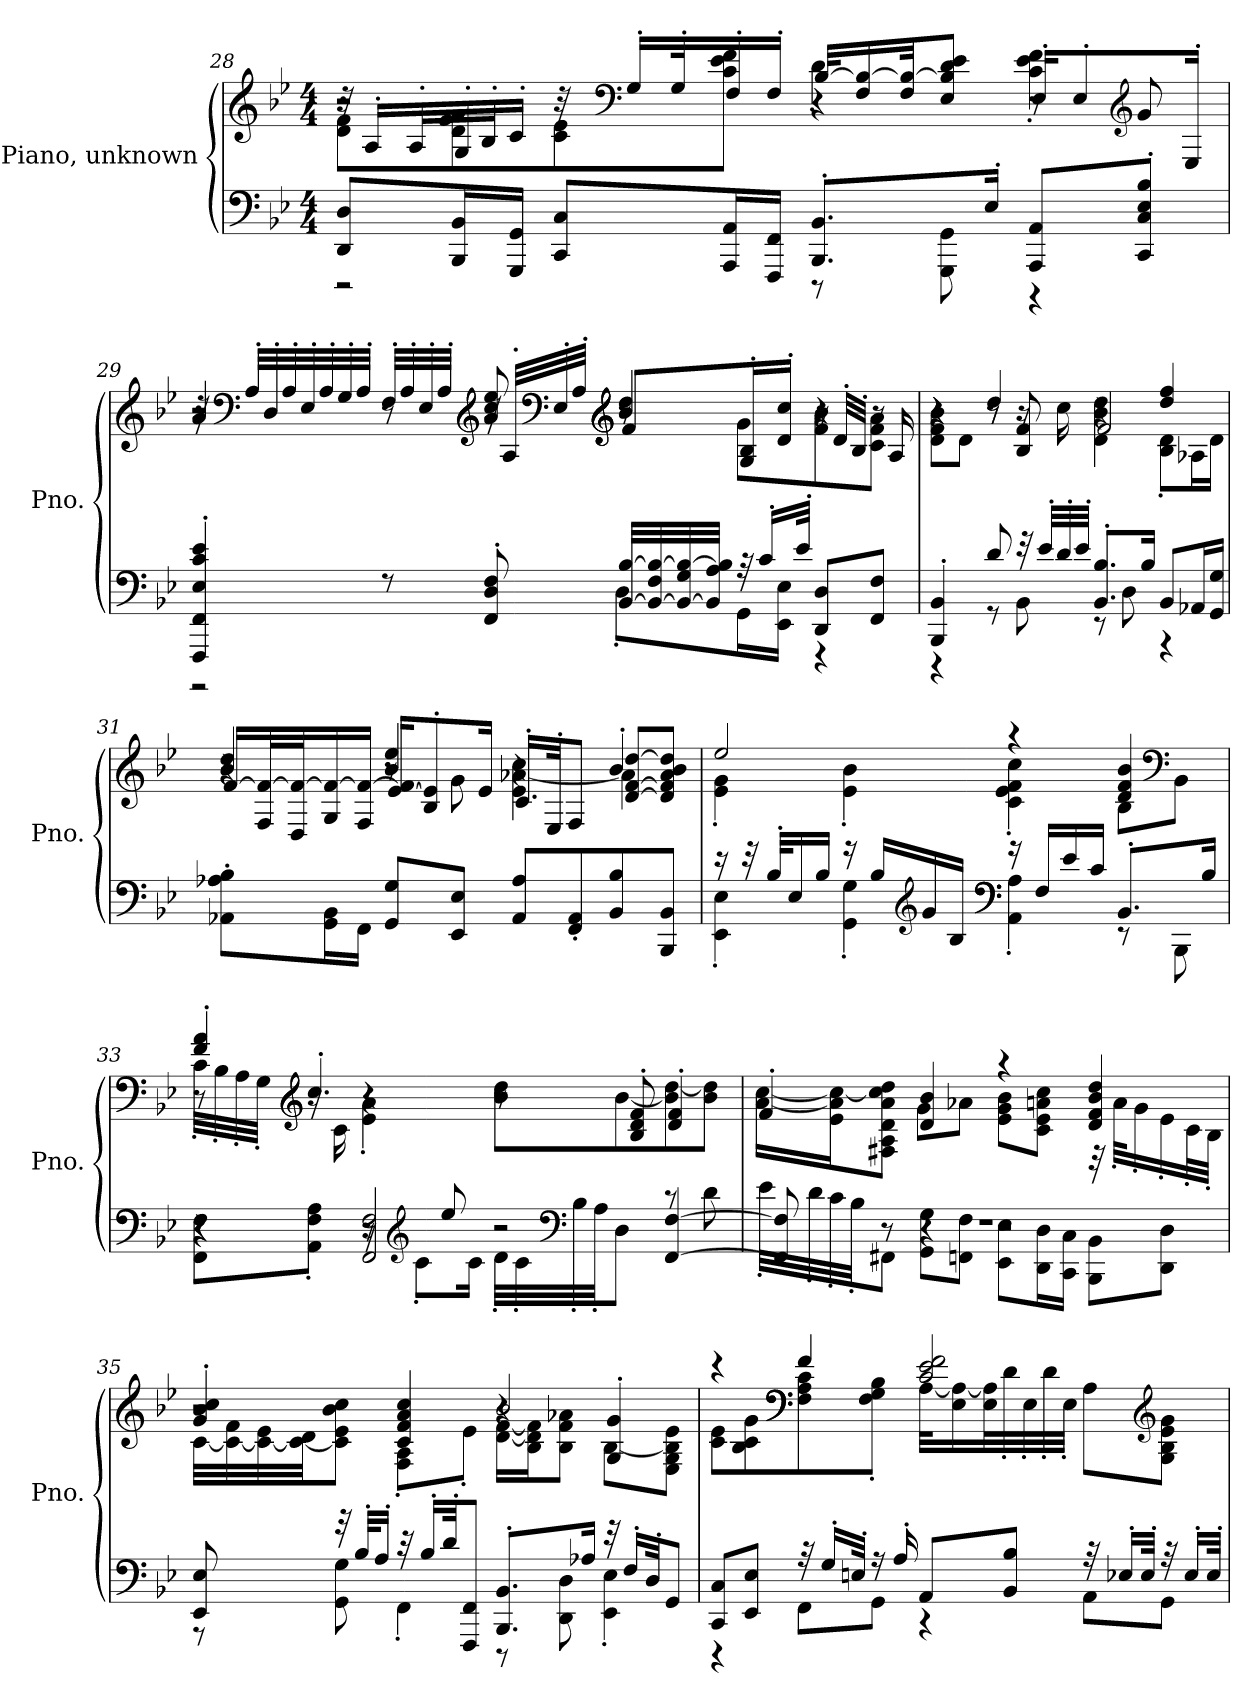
**kern	**kern
*part1	*part1
*staff2	*staff1
*I"Piano, unknown	*
*I'Pno.	*
!!LO:LB:g=z
*clefF4	*clefG2
*k[b-e-]	*k[b-e-]
*M4/4	*M4/4
=28	=28
*^	*^
*	*	*	*^
8DD/ 8D/L	2r	2r	8d\ 8f\L	32r
.	.	.	.	16A'/LL
.	.	.	.	32A'/L
16BBB-/ 16BB-/L	.	.	8d\ 8f\ 8g\	32G'/
.	.	.	.	32B-'/J
16GGG/ 16GG/JJ	.	.	.	16c'/JJ
8CC/ 8C/L	.	.	8c\ 8e-\	32r
*	*	*clefF4	*	*
.	.	.	.	16G'/LL
.	.	.	.	32G'/K
16AAA/ 16AA/L	.	.	8c\ 8e-\ 8f\J	16F'/
16FFF/ 16FF/JJ	.	.	.	16F'/JJ
8.BBB-/' 8.BB-/'L	8r	4r	4d'\	[32B-/KLL
.	.	.	.	16F/ 16B-/_
.	.	.	.	32F/ 32B-/_JK
.	8GGG\ 8GG\	.	.	8E-/ 8B-/] 8d/ 8e-/J
16E-'/Jk	.	.	.	.
8AAA/ 8AA/L	4r	8r	4c\' 4e-\' 4f\'	16E-'/KL
.	.	.	.	8E-'/
*	*	*clefG2	*	*
8CC/' 8C/' 8E-/' 8B-/'J	.	8g/	.	.
.	.	.	.	16E-'/Jk
!!LO:LB:g=z	!!	!!
=29	=29	=29	=29	=29
4FFF/' 4FF/' 4E-/' 4c/' 4e-/'	2r	4a/	2r	32r
*	*	*clefF4	*	*
.	.	.	.	32A'/LLL
.	.	.	.	32D'/
.	.	.	.	32A'/
.	.	.	.	32E-'/
.	.	.	.	32A'/
.	.	.	.	32G'/
.	.	.	.	32A'/JJJ
8r	.	8r	.	32F'/LLL
.	.	.	.	32A'/
.	.	.	.	32E-'/
.	.	.	.	32A'/JJJ
*	*	*clefG2	*	*
8FF/' 8D/' 8F/'	.	8a/ 8cc/ 8ee-/	.	32r
.	.	.	.	32A'/LLL
*	*	*clefF4	*	*
.	.	.	.	32E-'/
.	.	.	.	32A'/JJJ
*	*	*clefG2	*	*
[32BB-/ [32B-/LLL	8D'\L	4b-/ 4dd/	8r	8f/L
32BB-/_ 32F/ 32B-/_	.	.	.	.
32BB-/_ 32G/ 32B-/_	.	.	.	.
32BB-/] 32A/ 32B-/]JJJ	.	.	.	.
32r	16GG\L	.	8g\L	16G/' 16B-/'L
16c'/LL	.	.	.	.
.	16EE-\ 16E-\JJ	.	.	16d/' 16cc/'JJ
32e-'/JJk	.	.	.	.
8DD/ 8D/L	4r	4r	8f\ 8b-\	16r
.	.	.	.	32d'/LLL
.	.	.	.	32B-'/JJJ
8FF/ 8F/J	.	.	8c\ 8f\ 8a\J	16r
.	.	.	.	16A/
!!LO:PB:g=z	!!	!!
=30	=30	=30	=30	=30
4BBB-/' 4BB-/'	4r	4r	8d\ 8f\ 8b-\L	4r
.	.	.	8d\J	.
8d/	8r	4dd/	8r	8r
32r	8BB-\	.	16r	8B-/ 8f/
32e-'/LLL	.	.	.	.
32d'/	.	.	16cc\	.
32e-'/JJJ	.	.	.	.
8.BB-/' 8.B-/'L	8r	4r	4d\ 4b-\ 4dd\	2f/
.	8D\	.	.	.
16B-/Jk	.	.	.	.
8BB-/L	4r	4dd/ 4ff/	8B-\' 8d\'L	.
16AA-X/L	.	.	16A-X\L	.
16GG/ 16G/JJ	.	.	16d\JJ	.
*v	*v	*	*	*
=31	=31	=31	=31
8AA-X\' 8A-X\' 8B-\'L	4b-/ 4dd/	4r	[16f/LL
.	.	.	32F/ 32f/_L
.	.	.	32D/ 32f/_J
16GG\ 16BB-\L	.	.	16G/ 16f/_
16FF\JJ	.	.	16F/ 16f/_JJ
8GG/ 8G/L	4b-/ 4ee-/	8r	[16e-/ 16f/]KL
.	.	.	8B-/' 8e-/]'
8EE-/ 8E-/J	.	8g\	.
.	.	.	16e-/Jk
8AA-/ 8A-/L	4r	4e-\ [4a-X\ 4cc\	16.c'/LL
.	.	.	32E-'/JK
8FF/' 8AA-/'	.	.	8F/J
8BB-/ 8B-/	4b-'/	4a-\]	[8d/ [8f/ [8dd/L
8BBB-/ 8BB-/J	.	.	8d/] 8f/] 8a-/ 8b-/ 8dd/]J
*	*	*v	*v
!!LO:LB:g=z
=32	=32	=32
*^	*	*
16r	4EE-\' 4E-\'	2ee-/	4e-\' 4g\'
32r	.	.	.
32B-'/KLL	.	.	.
16E-/	.	.	.
16B-/JJ	.	.	.
16r	4GG\' 4G\'	.	4e-\' 4b-\'
16B-/LL	.	.	.
*clefG2	*	*	*
16g/	.	.	.
16B-/JJ	.	.	.
*clefF4	*	*	*
16r	4AA\' 4A\'	4r	4c\' 4e-\' 4f\' 4cc\'
16F/LL	.	.	.
16e-/	.	.	.
16c/JJ	.	.	.
8.BB-'/L	8r	4d/ 4f/ 4b-/	8B-\L
*	*	*clefF4	*
.	8BBB-\	.	8BB-\J
16B-/Jk	.	.	.
!!LO:LB:g=z
=33	=33	=33	=33
*	*^	*	*^
4r	8FF\ 8F\L	4r	8r	32c'\LLL	4f/' 4a/'
.	.	.	.	32B-'\	.
.	.	.	.	32A'\	.
.	.	.	.	32G'\JJJ	.
*	*	*	*clefG2	*	*
.	8AA\' 8F\' 8A\'J	.	4.cc'/	16r	.
.	.	.	.	16c\	.
8r	16r	2FF/ 2F/	.	4e-\' 4a\'	4r
*clefG2	*	*	*	*	*
.	8c'\L	.	.	.	.
8ee-/	.	.	.	.	.
.	16c\Jk	.	.	.	.
2r	32d'\LLL	.	2r	8b-\ 8dd\L	8r
.	32c'\	.	.	.	.
*clefF4	*	*	*	*	*
.	32B-'\	.	.	.	.
.	32A'\JJ	.	.	.	.
.	8D\J	.	.	[8b-\	8B-/' 8d/' 8f/'
.	8r	[4FF/ [4F/	.	8b-\] [8dd\	4d/' 4f/'
.	8d\	.	.	8b-\ 8dd\]J	.
*	*	*	*	*v	*v
!!LO:LB:g=z
=34	=34	=34	=34	=34
1r	32e-'\LLL	8FF/] 8F/]	4f'/	[16a\ [16cc\LL
.	32d'\	.	.	.
.	32c'\	.	.	16e-\ 16a\] 16cc\_J
.	32B-'\JJ	.	.	.
.	8FF#X\J	8r	.	8F#X\ 8A\ 8d\ 8a\ 8cc\] 8dd\J
.	8GG\ 8G\L	4r	4d/ 4b-/	8g\L
.	8FFn\ 8F\J	.	.	8a-X\J
.	8EE-\ 8E-\L	2r	4r	8e-\ 8g\ 8b-\L
.	16DD\ 16D\L	.	.	8c\ 8e-\ 8an\ 8cc\J
.	16CC\ 16C\JJ	.	.	.
.	8BBB-\ 8BB-\L	.	4d/ 4f/ 4b-/ 4dd/	32r
.	.	.	.	32a'\KLL
.	.	.	.	16g'\
.	8DD\ 8D\J	.	.	16e-'\
.	.	.	.	32c'\L
.	.	.	.	32B-'\JJJ
*	*v	*v	*	*
!!LO:LB:g=z
=35	=35	=35	=35
*	*	*	*^
8EE-/ 8E-/	8r	4g/' 4b-/' 4cc/'	[32c\LLL	2r
.	.	.	32c\_ 32f\	.
.	.	.	32c\_ 32e-\	.
.	.	.	32c\_ 32d\JJ	.
32r	8GG\ 8G\	.	8c\] 8e-\ 8b-\ 8cc\J	.
32B-'/KLL	.	.	.	.
16A'/JJ	.	.	.	.
32r	4FF'\	4c/ 4f/ 4a/ 4cc/	8F\' 8A\'L	.
16B-'/LL	.	.	.	.
32d'/JK	.	.	.	.
8FFF/ 8FF/J	.	.	8e-'\J	.
8.BBB-/' 8.BB-/'L	8r	2b-/	[16d\ [16f\LL	4r
.	.	.	16B-\ 16d\] 16f\]J	.
.	8DD\ 8D\	.	8B-\ 8f\ 8a-X\J	.
16A-X/Jk	.	.	.	.
32r	4EE-\' 4E-\'	.	[8B-\L	4G/' 4g/'
16F'/LL	.	.	.	.
32D'/JK	.	.	.	.
8GG/J	.	.	8E-\ 8G\ 8B-\] 8e-\J	.
*	*	*	*v	*v
!!LO:LB:g=z
=36	=36	=36	=36
8CC/ 8C/L	4r	4r	8c\ 8e-\L
8EE-/ 8E-/J	.	.	8B-\ 8c\ 8g\
*	*	*clefF4	*
32r	8FF\L	4f/	8F\ 8A\ 8c\
16G'/LL	.	.	.
32En'/JJk	.	.	.
16r	8GG\J	.	8F\' 8G\' 8B-\'J
16A'/	.	.	.
8AA/L	4r	2c/ 2e-/ 2f/	[32A\KLL
.	.	.	16E-\ 16A\_
.	.	.	32E-\ 32A\]L
8BB-/ 8B-/J	.	.	32d'\
.	.	.	32E-'\
.	.	.	32d'\
.	.	.	32E-'\JJJ
32r	8AA\L	.	8A\L
16E-X'/LL	.	.	.
32E-'/JJk	.	.	.
*	*	*clefG2	*
32r	8GG\J	.	8G\ 8B-\ 8e-\ 8g\J
16E-'/LL	.	.	.
32E-'/JJk	.	.	.
*v	*v	*	*
*	*v	*v
=	=
*-	*-
